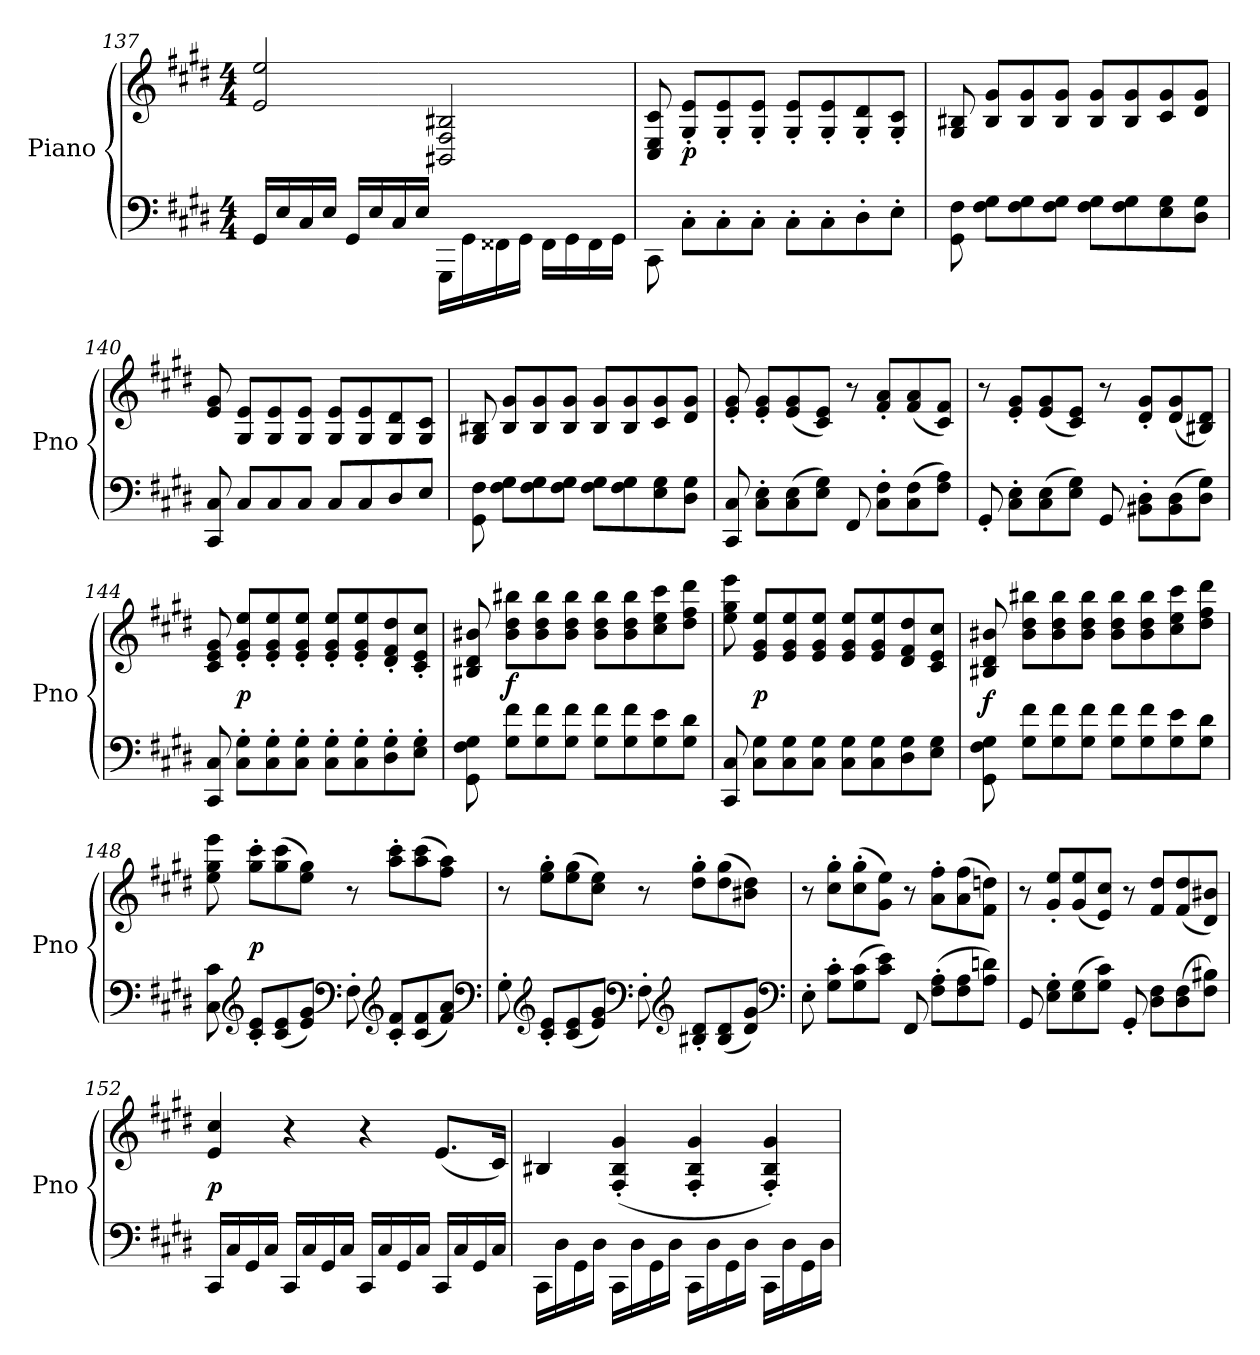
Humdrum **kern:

**kern	**kern	**dynam
*part1	*part1	*part1
*staff2	*staff1	*staff1/2
*I"Piano	*	*
*I'Pno	*	*
*clefF4	*clefG2	*
*k[f#c#g#d#]	*k[f#c#g#d#]	*
*M4/4	*M4/4	*
=137	=137	=137
16GG#/LL	2e/ 2ee/	.
16E/	.	.
16C#/	.	.
16E/JJ	.	.
16GG#/LL	.	.
16E/	.	.
16C#/	.	.
16E/JJ	.	.
16GGG#\LL	2BB#X/ 2F#/ 2B#X/	.
16GG#\	.	.
16FF##X\	.	.
16GG#\JJ	.	.
16FF##\LL	.	.
16GG#\	.	.
16FF##\	.	.
16GG#\JJ	.	.
=138	=138	=138
8CC#\	8C#/ 8E/ 8c#/	.
8C#'\L	8G#'/ 8e'/L	p
8C#'\	8G#'/ 8e'/	.
8C#'\J	8G#'/ 8e'/J	.
8C#'\L	8G#'/ 8e'/L	.
8C#'\	8G#'/ 8e'/	.
8D#'\	8G#'/ 8d#'/	.
8E'\J	8G#'/ 8c#'/J	.
=139	=139	=139
8GG#\ 8F#\	8G#/ 8B#X/	.
8F#\ 8G#\L	8B#/ 8g#/L	.
8F#\ 8G#\	8B#/ 8g#/	.
8F#\ 8G#\J	8B#/ 8g#/J	.
8F#\ 8G#\L	8B#/ 8g#/L	.
8F#\ 8G#\	8B#/ 8g#/	.
8E\ 8G#\	8c#/ 8g#/	.
8D#\ 8G#\J	8d#/ 8g#/J	.
=140	=140	=140
8CC#/ 8C#/	8e/ 8g#/	.
8C#/L	8G#/ 8e/L	.
8C#/	8G#/ 8e/	.
8C#/J	8G#/ 8e/J	.
8C#/L	8G#/ 8e/L	.
8C#/	8G#/ 8e/	.
8D#/	8G#/ 8d#/	.
8E/J	8G#/ 8c#/J	.
=141	=141	=141
8GG#\ 8F#\	8G#/ 8B#X/	.
8F#\ 8G#\L	8B#/ 8g#/L	.
8F#\ 8G#\	8B#/ 8g#/	.
8F#\ 8G#\J	8B#/ 8g#/J	.
8F#\ 8G#\L	8B#/ 8g#/L	.
8F#\ 8G#\	8B#/ 8g#/	.
8E\ 8G#\	8c#/ 8g#/	.
8D#\ 8G#\J	8d#/ 8g#/J	.
=142	=142	=142
8CC#/ 8C#/	8e'/ 8g#'/	.
8C#'\ 8E'\L	8e'/ 8g#'/L	.
(8C#\ 8E\	(8e/ 8g#/	.
8E\ 8G#\J)	8c#/ 8e/J)	.
8FF#/	8r	.
8C#'\ 8F#'\L	8f#'/ 8a'/L	.
(8C#\ 8F#\	(8f#/ 8a/	.
8F#\ 8A\J)	8c#/ 8f#/J)	.
=143	=143	=143
8GG#'/	8r	.
8C#'\ 8E'\L	8e'/ 8g#'/L	.
(8C#\ 8E\	(8e/ 8g#/	.
8E\ 8G#\J)	8c#/ 8e/J)	.
8GG#/	8r	.
8BB#X'\ 8D#'\L	8d#'/ 8g#'/L	.
(8BB#\ 8D#\	(8d#/ 8g#/	.
8D#\ 8G#\J)	8B#X/ 8d#/J)	.
=144	=144	=144
8CC#/ 8C#/	8c#/ 8e/ 8g#/	.
8C#'\ 8G#'\L	8e'/ 8g#'/ 8ee'/L	p
8C#'\ 8G#'\	8e'/ 8g#'/ 8ee'/	.
8C#'\ 8G#'\J	8e'/ 8g#'/ 8ee'/J	.
8C#'\ 8G#'\L	8e'/ 8g#'/ 8ee'/L	.
8C#'\ 8G#'\	8e'/ 8g#'/ 8ee'/	.
8D#'\ 8G#'\	8d#'/ 8f#'/ 8dd#'/	.
8E'\ 8G#'\J	8c#'/ 8e'/ 8cc#'/J	.
=145	=145	=145
8GG#\ 8F#\ 8G#\	8B#X/ 8d#/ 8b#X/	.
8G#\ 8f#\L	8b#\ 8dd#\ 8bb#X\L	f
8G#\ 8f#\	8b#\ 8dd#\ 8bb#\	.
8G#\ 8f#\J	8b#\ 8dd#\ 8bb#\J	.
8G#\ 8f#\L	8b#\ 8dd#\ 8bb#\L	.
8G#\ 8f#\	8b#\ 8dd#\ 8bb#\	.
8G#\ 8e\	8cc#\ 8ee\ 8ccc#\	.
8G#\ 8d#\J	8dd#\ 8ff#\ 8ddd#\J	.
=146	=146	=146
8CC#/ 8C#/	8ee\ 8gg#\ 8eee\	.
8C#\ 8G#\L	8e/ 8g#/ 8ee/L	p
8C#\ 8G#\	8e/ 8g#/ 8ee/	.
8C#\ 8G#\J	8e/ 8g#/ 8ee/J	.
8C#\ 8G#\L	8e/ 8g#/ 8ee/L	.
8C#\ 8G#\	8e/ 8g#/ 8ee/	.
8D#\ 8G#\	8d#/ 8f#/ 8dd#/	.
8E\ 8G#\J	8c#/ 8e/ 8cc#/J	.
=147	=147	=147
8GG#\ 8F#\ 8G#\	8B#X/ 8d#/ 8b#X/	f
8G#\ 8f#\L	8b#\ 8dd#\ 8bb#X\L	.
8G#\ 8f#\	8b#\ 8dd#\ 8bb#\	.
8G#\ 8f#\J	8b#\ 8dd#\ 8bb#\J	.
8G#\ 8f#\L	8b#\ 8dd#\ 8bb#\L	.
8G#\ 8f#\	8b#\ 8dd#\ 8bb#\	.
8G#\ 8e\	8cc#\ 8ee\ 8ccc#\	.
8G#\ 8d#\J	8dd#\ 8ff#\ 8ddd#\J	.
=148	=148	=148
8C#\ 8c#\	8ee\ 8gg#\ 8eee\	.
*clefG2	*	*
8c#'/ 8e'/L	8gg#'\ 8ccc#'\L	p
(8c#/ 8e/	(8gg#\ 8ccc#\	.
8e/ 8g#/J)	8ee\ 8gg#\J)	.
*clefF4	*	*
8F#'\	8r	.
*clefG2	*	*
8c#'/ 8f#'/L	8aa'\ 8ccc#'\L	.
(8c#/ 8f#/	(8aa\ 8ccc#\	.
8f#/ 8a/J)	8ff#\ 8aa\J)	.
*clefF4	*	*
=149	=149	=149
8G#'\	8r	.
*clefG2	*	*
8c#'/ 8e'/L	8ee'\ 8gg#'\L	.
(8c#/ 8e/	(8ee\ 8gg#\	.
8e/ 8g#/J)	8cc#\ 8ee\J)	.
*clefF4	*	*
8F#'\	8r	.
*clefG2	*	*
8B#X'/ 8d#'/L	8dd#'\ 8gg#'\L	.
(8B#/ 8d#/	(8dd#\ 8gg#\	.
8d#/ 8g#/J)	8b#X\ 8dd#\J)	.
*clefF4	*	*
=150	=150	=150
8E'\	8r	.
8G#'\ 8c#'\L	8cc#'\ 8gg#'\L	.
(8G#\ 8c#\	(8cc#'\ 8gg#'\	.
8c#\ 8e\J)	8g#\ 8ee\J)	.
8FF#/	8r	.
(8F#'\ 8A'\L	8a'\ 8ff#'\L	.
8F#\ 8A\	(8a\ 8ff#\	.
8A\ 8dn\J)	8f#\ 8ddn\J)	.
=151	=151	=151
8GG#/	8r	.
8E'\ 8G#'\L	8g#'/ 8ee'/L	.
(8E\ 8G#\	(8g#/ 8ee/	.
8G#\ 8c#\J)	8e/ 8cc#/J)	.
8GG#'/	8r	.
8D#\ 8F#\L	8f#/ 8dd#/L	.
(8D#\ 8F#\	(8f#/ 8dd#/	.
8F#\ 8B#X\J)	8d#/ 8b#X/J)	.
=152	=152	=152
16CC#/LL	4e/ 4cc#/	p
16C#/	.	.
16GG#/	.	.
16C#/JJ	.	.
16CC#/LL	4r	.
16C#/	.	.
16GG#/	.	.
16C#/JJ	.	.
16CC#/LL	4r	.
16C#/	.	.
16GG#/	.	.
16C#/JJ	.	.
16CC#/LL	(8.e/L	.
16C#/	.	.
16GG#/	.	.
16C#/JJ	16c#/Jk)	.
=153	=153	=153
16CC#\LL	4B#X/	.
16D#\	.	.
16GG#\	.	.
16D#\JJ	.	.
16CC#\LL	(4F#'/ 4B#'/ 4g#'/	.
16D#\	.	.
16GG#\	.	.
16D#\JJ	.	.
16CC#\LL	4F#'/ 4B#'/ 4g#'/	.
16D#\	.	.
16GG#\	.	.
16D#\JJ	.	.
16CC#\LL	4F#'/ 4B#'/ 4g#'/)	.
16D#\	.	.
16GG#\	.	.
16D#\JJ	.	.
=	=	=
*-	*-	*-
